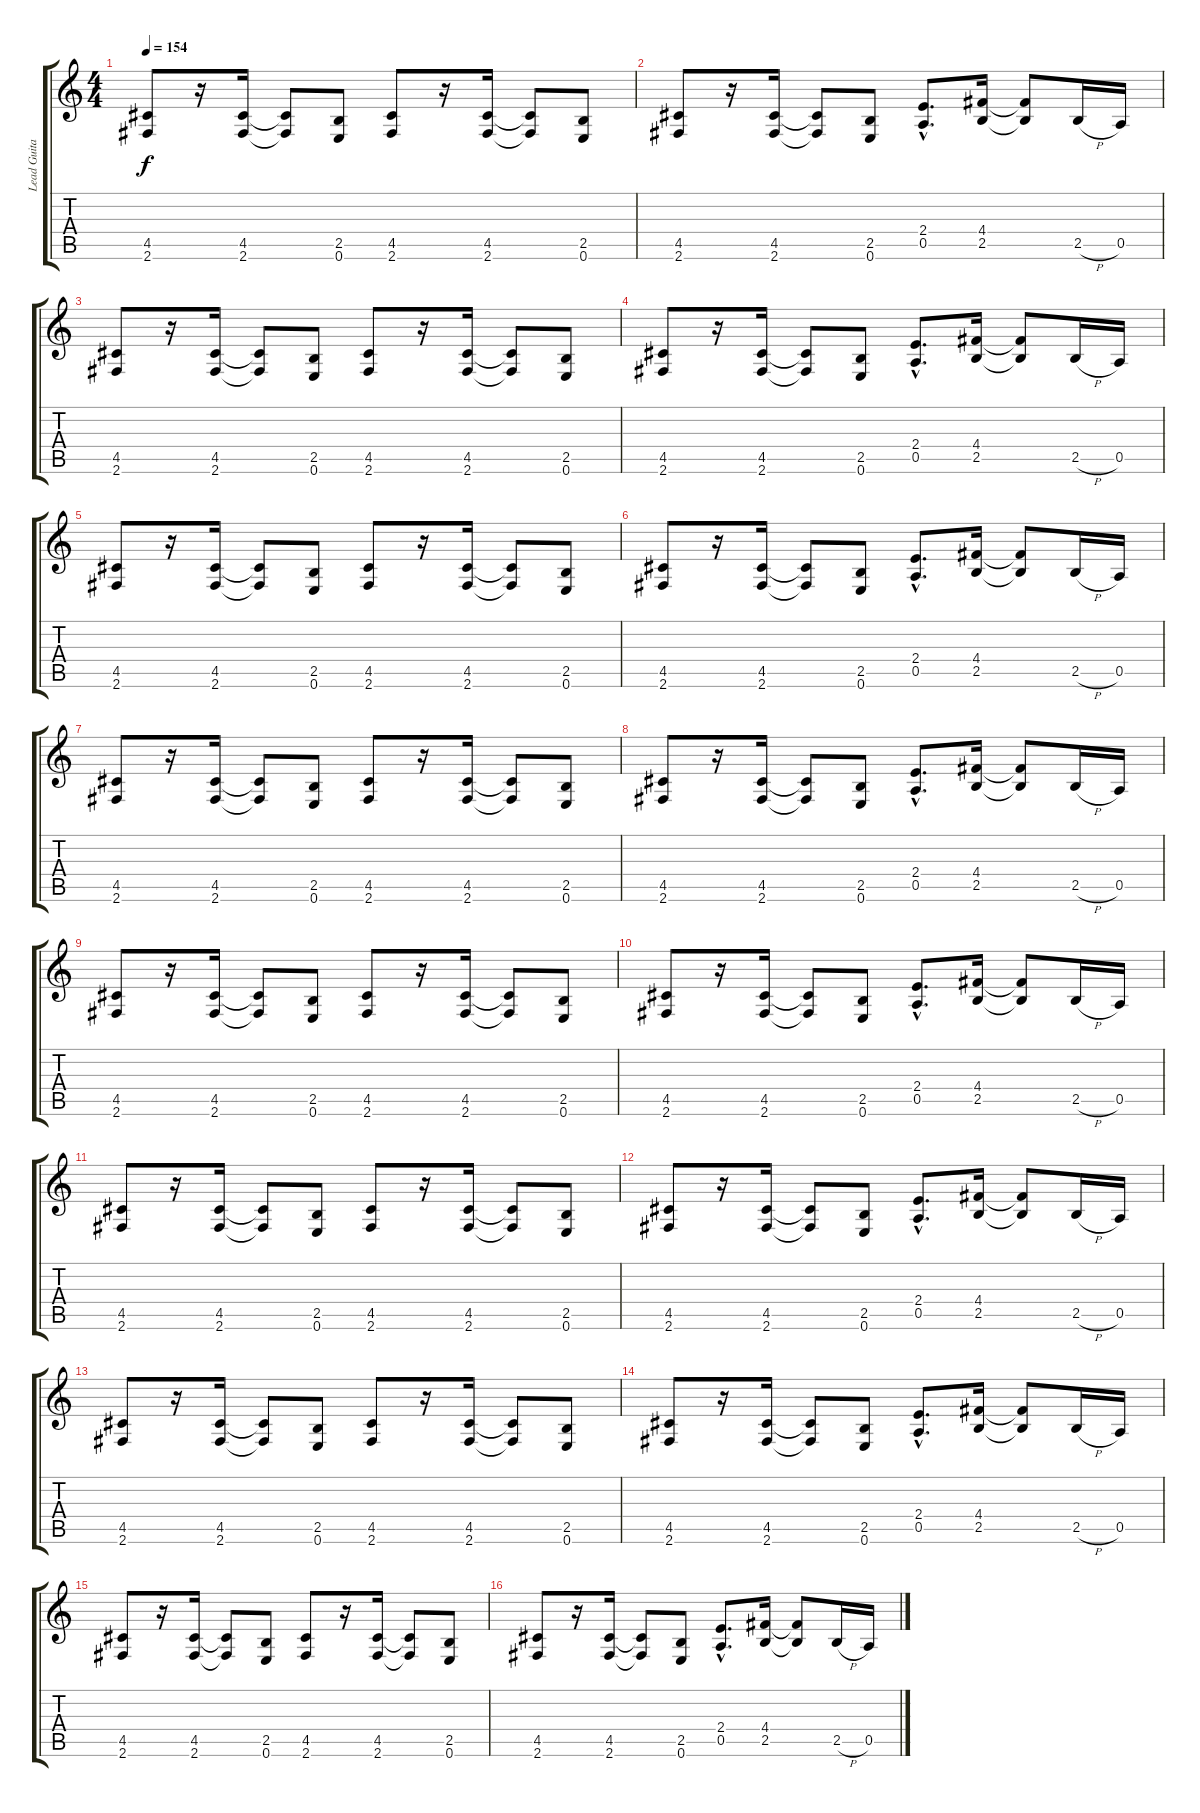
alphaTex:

\track ("Lead Guitar" "Lead Guita") {instrument distortionguitar}
\staff {score tabs}
\tuning (E4 B3 G3 D3 A2 E2) {hide}
\ts (4 4)
\tempo 154
\clef g2
\ks c
(4.5 2.6).8{dy f} r.16 (4.5 2.6).16 (4.5{t} 2.6{t}).8 (2.5 0.6).8 (4.5 2.6).8 r.16 (4.5 2.6).16 (4.5{t} 2.6{t}).8 (2.5 0.6).8 |
(4.5 2.6).8 r.16 (4.5 2.6).16 (4.5{t} 2.6{t}).8 (2.5 0.6).8 (2.4{hac} 0.5{hac}).8{d} (4.4 2.5).16 (4.4{t} 2.5{t}).8 2.5{h}.16 0.5.16 |
(4.5 2.6).8 r.16 (4.5 2.6).16 (4.5{t} 2.6{t}).8 (2.5 0.6).8 (4.5 2.6).8 r.16 (4.5 2.6).16 (4.5{t} 2.6{t}).8 (2.5 0.6).8 |
(4.5 2.6).8 r.16 (4.5 2.6).16 (4.5{t} 2.6{t}).8 (2.5 0.6).8 (2.4{hac} 0.5{hac}).8{d} (4.4 2.5).16 (4.4{t} 2.5{t}).8 2.5{h}.16 0.5.16 |
(4.5 2.6).8 r.16 (4.5 2.6).16 (4.5{t} 2.6{t}).8 (2.5 0.6).8 (4.5 2.6).8 r.16 (4.5 2.6).16 (4.5{t} 2.6{t}).8 (2.5 0.6).8 |
(4.5 2.6).8 r.16 (4.5 2.6).16 (4.5{t} 2.6{t}).8 (2.5 0.6).8 (2.4{hac} 0.5{hac}).8{d} (4.4 2.5).16 (4.4{t} 2.5{t}).8 2.5{h}.16 0.5.16 |
(4.5 2.6).8 r.16 (4.5 2.6).16 (4.5{t} 2.6{t}).8 (2.5 0.6).8 (4.5 2.6).8 r.16 (4.5 2.6).16 (4.5{t} 2.6{t}).8 (2.5 0.6).8 |
(4.5 2.6).8 r.16 (4.5 2.6).16 (4.5{t} 2.6{t}).8 (2.5 0.6).8 (2.4{hac} 0.5{hac}).8{d} (4.4 2.5).16 (4.4{t} 2.5{t}).8 2.5{h}.16 0.5.16 |
(4.5 2.6).8 r.16 (4.5 2.6).16 (4.5{t} 2.6{t}).8 (2.5 0.6).8 (4.5 2.6).8 r.16 (4.5 2.6).16 (4.5{t} 2.6{t}).8 (2.5 0.6).8 |
(4.5 2.6).8 r.16 (4.5 2.6).16 (4.5{t} 2.6{t}).8 (2.5 0.6).8 (2.4{hac} 0.5{hac}).8{d} (4.4 2.5).16 (4.4{t} 2.5{t}).8 2.5{h}.16 0.5.16 |
(4.5 2.6).8 r.16 (4.5 2.6).16 (4.5{t} 2.6{t}).8 (2.5 0.6).8 (4.5 2.6).8 r.16 (4.5 2.6).16 (4.5{t} 2.6{t}).8 (2.5 0.6).8 |
(4.5 2.6).8 r.16 (4.5 2.6).16 (4.5{t} 2.6{t}).8 (2.5 0.6).8 (2.4{hac} 0.5{hac}).8{d} (4.4 2.5).16 (4.4{t} 2.5{t}).8 2.5{h}.16 0.5.16 |
(4.5 2.6).8 r.16 (4.5 2.6).16 (4.5{t} 2.6{t}).8 (2.5 0.6).8 (4.5 2.6).8 r.16 (4.5 2.6).16 (4.5{t} 2.6{t}).8 (2.5 0.6).8 |
(4.5 2.6).8 r.16 (4.5 2.6).16 (4.5{t} 2.6{t}).8 (2.5 0.6).8 (2.4{hac} 0.5{hac}).8{d} (4.4 2.5).16 (4.4{t} 2.5{t}).8 2.5{h}.16 0.5.16 |
(4.5 2.6).8 r.16 (4.5 2.6).16 (4.5{t} 2.6{t}).8 (2.5 0.6).8 (4.5 2.6).8 r.16 (4.5 2.6).16 (4.5{t} 2.6{t}).8 (2.5 0.6).8 |
(4.5 2.6).8 r.16 (4.5 2.6).16 (4.5{t} 2.6{t}).8 (2.5 0.6).8 (2.4{hac} 0.5{hac}).8{d} (4.4 2.5).16 (4.4{t} 2.5{t}).8 2.5{h}.16 0.5.16
